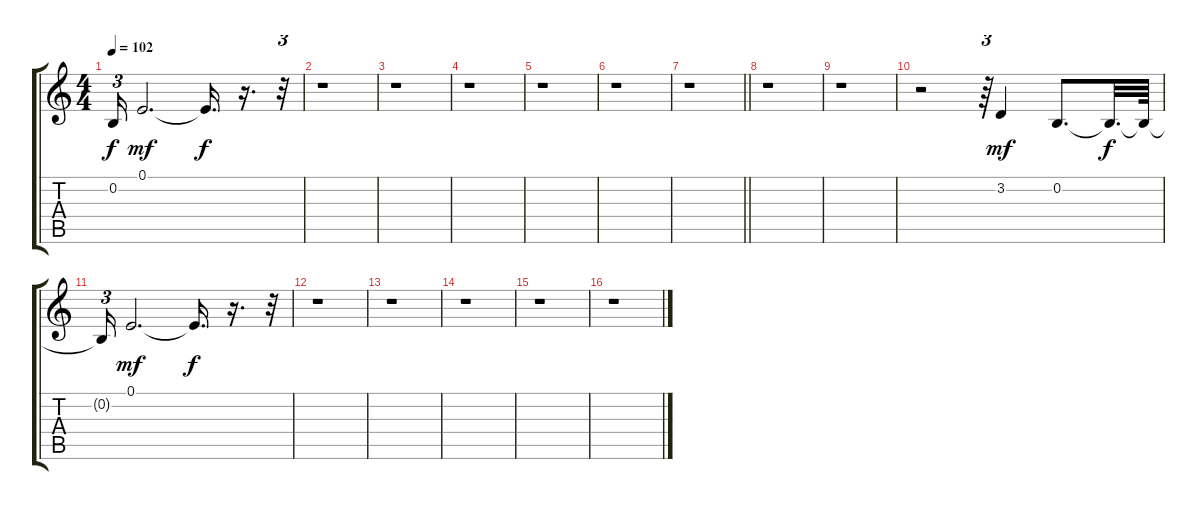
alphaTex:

\track "" {instrument frenchhorn}
\staff {score tabs}
\tuning (E4 B3 G3 D3 A2 E2) {hide}
\ts (4 4)
\tempo 102
\clef g2
\ks c
0.2{t}.16{tu (3 2) dy f} 0.1.2{d dy mf} 0.1{t}.16{d dy f} r.16{d} r.32{tu (3 2)} |
r.1 |
r.1 |
r.1 |
r.1 |
r.1 |
\barLineRight lightlight
r.1 |
r.1 |
r.1 |
r.2 r.64{tu (3 2)} 3.2.4{dy mf} 0.2.8{d} 0.2{t}.32{d dy f} 0.2{t}.64 |
0.2{t}.16{tu (3 2)} 0.1.2{d dy mf} 0.1{t}.16{d dy f} r.16{d} r.32{tu (3 2)} |
r.1 |
r.1 |
r.1 |
r.1 |
r.1
